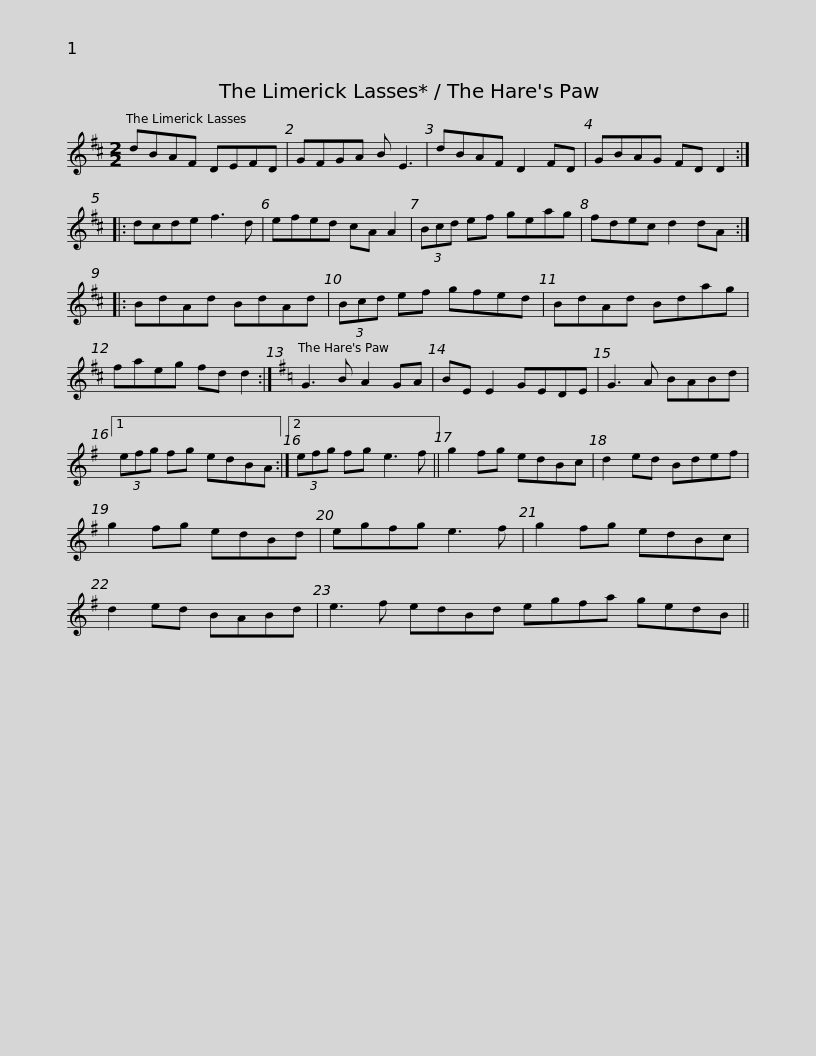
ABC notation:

X:1
L:1/8
M:2/2
I:linebreak $
K:D
V:1 treble
V:1
 dBAF DEFD | GFGA B E3 | dBAF D2 FD | GBAG FD D2 :: dcde f3 d | %5
 efed cA A2 |$ (3Bcd ef geag | fdec d2 dA :: BdAd BdAd | (3Bcd ef gfed | %10
 BdAd Bdag |$ faeg fd d2 :|[K:G] G3 B A2 GA | BE E2 GEDE | G3 A BABd |1 %15
 (3efg fg edBA :|2 (3efg fg e3 f ||$ g2 fg edBc | d2 ed Bdef | g2 fg edBd | %20
 egfg e3 f | g2 fg edBc | d2 ed BABd |$ e3 f edBd egfa gedB || %24
